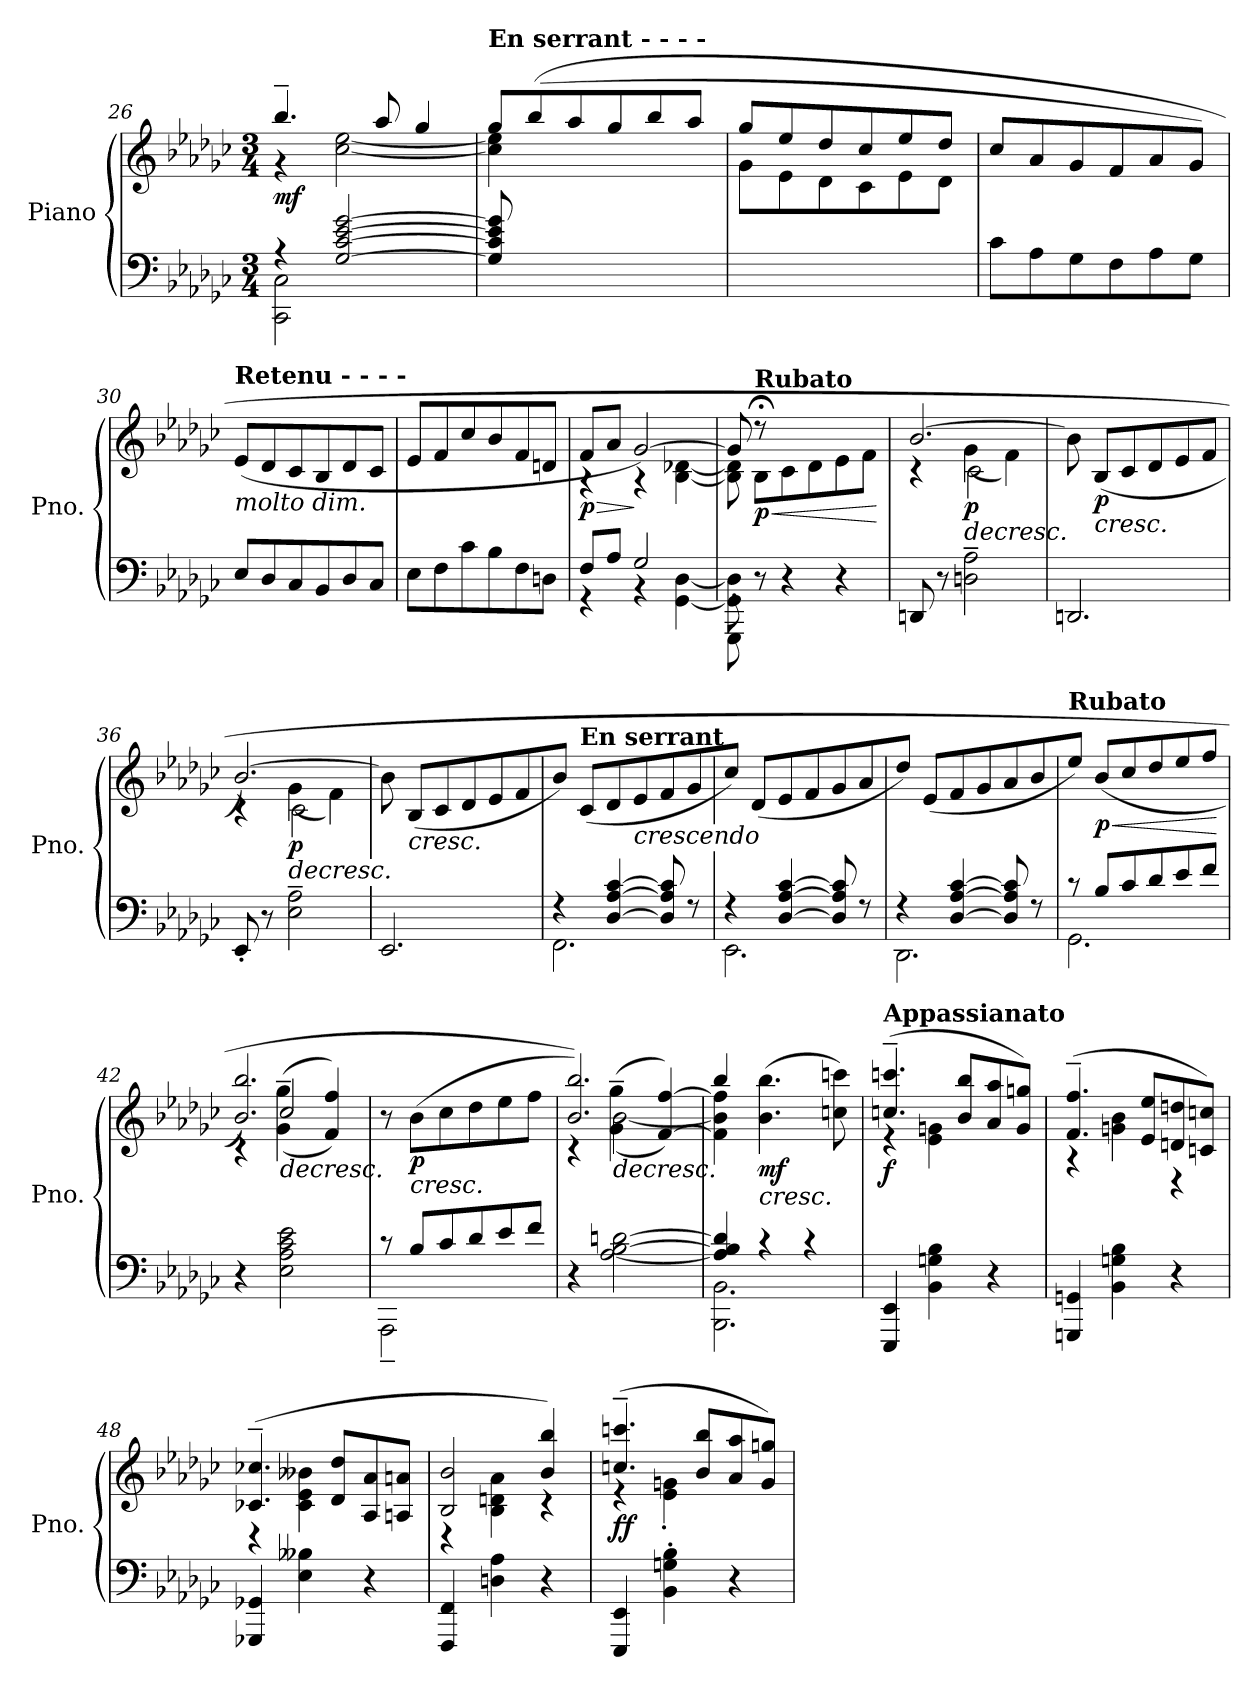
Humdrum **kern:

**kern	**kern	**dynam
*part1	*part1	*part1
*staff2	*staff1	*staff1/2
*I"Piano	*	*
*I'Pno.	*	*
*clefF4	*clefG2	*
*k[b-e-a-d-g-c-]	*k[b-e-a-d-g-c-]	*
*M3/4	*M3/4	*
=26	=26	=26
*^	*^	*
!	!	!	!	!LO:DY:b
4r	2CC-\ 2C-\	4.bb-~/	4r	mf
[2G-/ [2c-/ [2e-/ [2g-/	.	.	[2cc-\ [2ee-\	.
.	.	8aa-/	.	.
.	4ryy	4gg-/	.	.
!!LO:LB:g=z
=27	=27	=27	=27	=27
*	*	*	*^	*
!	!	!LO:TX:a:B:t=En  serrant         -                 -                -                  -	!	!	!
*v	*v	*	*	*	*
8G-/] 8c-/] 8e-/] 8g-/]L	8gg-/L	4cc-\] 4ee-\]	8ryy	.
2ryy	(>8bb-/	.	(<8b-\	.
.	8aa-/	2ryy	8a-\	.
.	8gg-/	.	8g-\	.
.	8bb-/	.	8b-\	.
8ryy	8aa-/J	.	8a-\J	.
*	*	*v	*v	*
=28	=28	=28	=28
2.ryy	8gg-/L	8g-\L	.
.	8ee-/	8e-\	.
.	8dd-/	8d-\	.
.	8cc-/	8c-\	.
.	8ee-/	8e-\	.
.	8dd-/J	8d-\J	.
*	*v	*v	*
=29	=29	=29
8c-\L	8cc-/L	.
8A-\	8a-/	.
8G-\	8g-/	.
8F\	8f/	.
8A-\	8a-/	.
8G-\J)	8g-/J)	.
=30	=30	=30
!	!LO:TX:a:B:t=Retenu         -        -          -          -	!
!	!LO:TX:b:i:t=molto dim.	!
8E-/L	(>8e-/L	.
8D-/	8d-/	.
8C-/	8c-/	.
8BB-/	8B-/	.
8D-/	8d-/	.
8C-/J	8c-/J	.
=31	=31	=31
8E-\L	8e-/L	.
8F\	8f/	.
8c-\	8cc-/	.
8B-\	8b-/	.
8F\	8f/	.
8Dn\J	8dn/J	.
!!LO:LB:g=z
=32	=32	=32
*^	*	*
!	!	!	!LO:HP:b
*	*	*^	*
!	!	!	!	!LO:DY:n=1:b
8F/L	4r	8f/L	4r	> p
8A-/J	.	8a-/J	.	.
2G-/	4r	[2g-/)	4r	]
.	[4GG-\ [4D-\	.	[4B-\ [4d-X\	.
=33	=33	=33	=33	=33
8GGG-'\	8GG-\] 8D-\]	8g-/]	8B-\] 8d-\]	.
!	!	!LO:TX:a:B:t=Rubato	!	!
!	!	!	!	!LO:HP:b
!	!	!	!	!LO:DY:n=1:b
8r	2ryy	8r;<	8B-\L	< p
4r	.	2ryy	8c-\	.
.	.	.	8d-\	.
4r	.	.	8e-\	.
.	8ryy	.	8f\J	.
*v	*v	*	*	*
*	*v	*v	*
.	.	[
=34	=34	=34
*	*^	*
*	*	*^	*
8DDn/	[2.b-/	4r	4ryy	.
8r	.	.	.	.
!	!	!	!	!LO:HP:b
!	!	!	!	!LO:DY:n=1:b
2Dn\~ 2A-\~	.	(>4g-\	2c-\	> p
.	.	4f\)	.	.
*	*v	*v	*v	*
=35	=35	=35
2.DDn/	8b-\]	.
!	!	!LO:HP:b
!	!	!LO:DY:n=1:b
.	(>8B-/L	< p
.	8c-/	.
.	8d-i/	.
.	8e-/	.
.	8f/J	.
.	.	]
=36	=36	=36
*	*^	*
*	*	*^	*
8EE-'/	[2.b-/)	4r	4ryy	.
8r	.	.	.	.
!	!	!	!	!LO:HP:b
!	!	!	!	!LO:DY:n=1:b
2E-\~ 2A-\~	.	(>4g-\	2c-\	> p
.	.	4f\)	.	.
*	*v	*v	*v	*
.	.	[
!!LO:LB:g=z
=37	=37	=37
2.EE-/	8b-\]	.
!	!	!LO:HP:b
.	(<8B-/L	<
.	8c-/	.
.	8d-/	.
.	8e-/	.
.	8f/	.
=38	=38	=38
*^	*	*
4r	2.FF\	8b-/J)	.
!	!	!LO:TX:a:B:t=En  serrant	!
.	.	(<8c-/L	]
[4D-/ [4A-/ [4c-/	.	8d-/	.
!	!	!LO:TX:b:i:t=crescendo	!
.	.	8e-/	.
8D-/] 8A-/] 8c-/]	.	8f/	.
8r	.	8g-/	.
=39	=39	=39	=39
4r	2.EE-\	8cc-/J)	.
.	.	(<8d-/L	.
[4D-/ [4A-/ [4c-/	.	8e-/	.
.	.	8f/	.
8D-/] 8A-/] 8c-/]	.	8g-/	.
8r	.	8a-/	.
=40	=40	=40	=40
4r	2.DD-\	8dd-/J)	.
.	.	(<8e-/L	.
[4D-/ [4A-/ [4c-/	.	8f/	.
.	.	8g-/	.
8D-/] 8A-/] 8c-/]	.	8a-/	.
8r	.	8b-/	.
=41	=41	=41	=41
!	!	!LO:TX:a:B:t=Rubato	!
8r	2.GG-\	8ee-/J)	.
!	!	!	!LO:HP:b
!	!	!	!LO:DY:n=1:b
8B-/L	.	(>8b-/L	< p
8c-/	.	8cc-/	.
8d-/	.	8dd-/	.
8e-/	.	8ee-/	.
8f/J	.	8ff/J	.
*v	*v	*	*
.	.	[
!!LO:LB:g=z
=42	=42	=42
*	*^	*
*	*	*^	*
4r	2.b-/ 2.bb-/)	4r	4ryy	.
!	!	!	!	!LO:HP:b
2E-\ 2A-\ 2c-\ 2e-\	.	2cc-/	(<(<4g-\~> 4gg-\~>	>
.	.	.	4f/ 4ff/))	[
*	*v	*v	*v	*
=43	=43	=43
*^	*	*
8r	2AAA-~\	8r	.
!	!	!	!LO:HP:b
!	!	!	!LO:DY:n=1:b
(<8B-/L	.	(>8b-\L	< p
8c-/	.	8cc-\	.
8d-/	.	8dd-\	.
8e-/	4ryy	8ee-\	.
8f/J	.	8ff\J	.
*v	*v	*	*
.	.	]
=44	=44	=44
*	*^	*
*	*	*^	*
4r	2.b-/ 2.bb-/))	4r	4ryy	.
!	!	!	!	!LO:HP:b
[2A-\ [2B-\ [2dn\	.	[2b-\	(<(<4g-\~> 4gg-\~>	>
.	.	.	[4f/ [4ff/))	[
*	*	*v	*v	*
=45	=45	=45	=45
*^	*	*	*
4A-/] 4B-/] 4dn/]	2.BBB-\ 2.BB-\	4bb-/	4f\] 4b-\] 4ff\]	.
!	!	!	!	!LO:HP:b
!	!	!	!	!LO:DY:n=1:b
4r	.	(>4.b-\ 4.bb-\	2ryy	< mf
4r	.	.	.	.
.	.	8ccn\ 8cccn\)	.	.
*v	*v	*	*	*
*	*v	*v	*
.	.	]
=46	=46	=46
*	*^	*
!	!LO:TX:a:B:t=Appassianato	!	!
!	!	!	!LO:DY:b
4EEE-/ 4EE-/	(>4.ccn/~ 4.cccn/~	4r	f
4BB-\ 4Gn\ 4B-\	.	4e-\ 4gn\	.
.	8b-/ 8bb-/L	.	.
4r	8a-/ 8aa-/	4ryy	.
.	8g/ 8ggn/J)	.	.
!!LO:PB:g=z	!!
=47	=47	=47	=47
4GGGn/ 4GGn/	(>4.f/~ 4.ff/~	4r	.
4BB-\ 4Gn\ 4B-\	.	4gn\ 4b-\	.
.	8e-/ 8ee-/L	.	.
4r	8dn/ 8ddn/	4r	.
.	8cn/ 8ccn/J)	.	.
=48	=48	=48	=48
4GGG-X/ 4GG-X/	(>4.c-X/~ 4.cc-X/~	4r	.
4E-\ 4B--X\	.	4c-\ 4e-\ 4b--X\	.
.	8d-/ 8dd-/L	.	.
4r	8A-/ 8a-/	4ryy	.
.	8An/ 8an/J	.	.
=49	=49	=49	=49
4FFF/ 4FF/	2B-/ 2b-/	4r	.
4Dn\ 4A-\	.	4B-\ 4dn\ 4a-\	.
4r	4b-/ 4bb-/)	4r	.
*	*v	*v	*
.	.	[
=50	=50	=50
*	*^	*
!	!	!	!LO:DY:b
4EEE-/ 4EE-/	(>4.ccn/~ 4.cccn/~	4r	ff
4BB-\' 4Gn\' 4B-\'	.	4e-\' 4gn\'	.
.	8b-/ 8bb-/L	.	.
4r	8a-/ 8aa-/	4ryy	.
.	8g/ 8ggn/J)	.	.
*	*v	*v	*
=	=	=
*-	*-	*-
